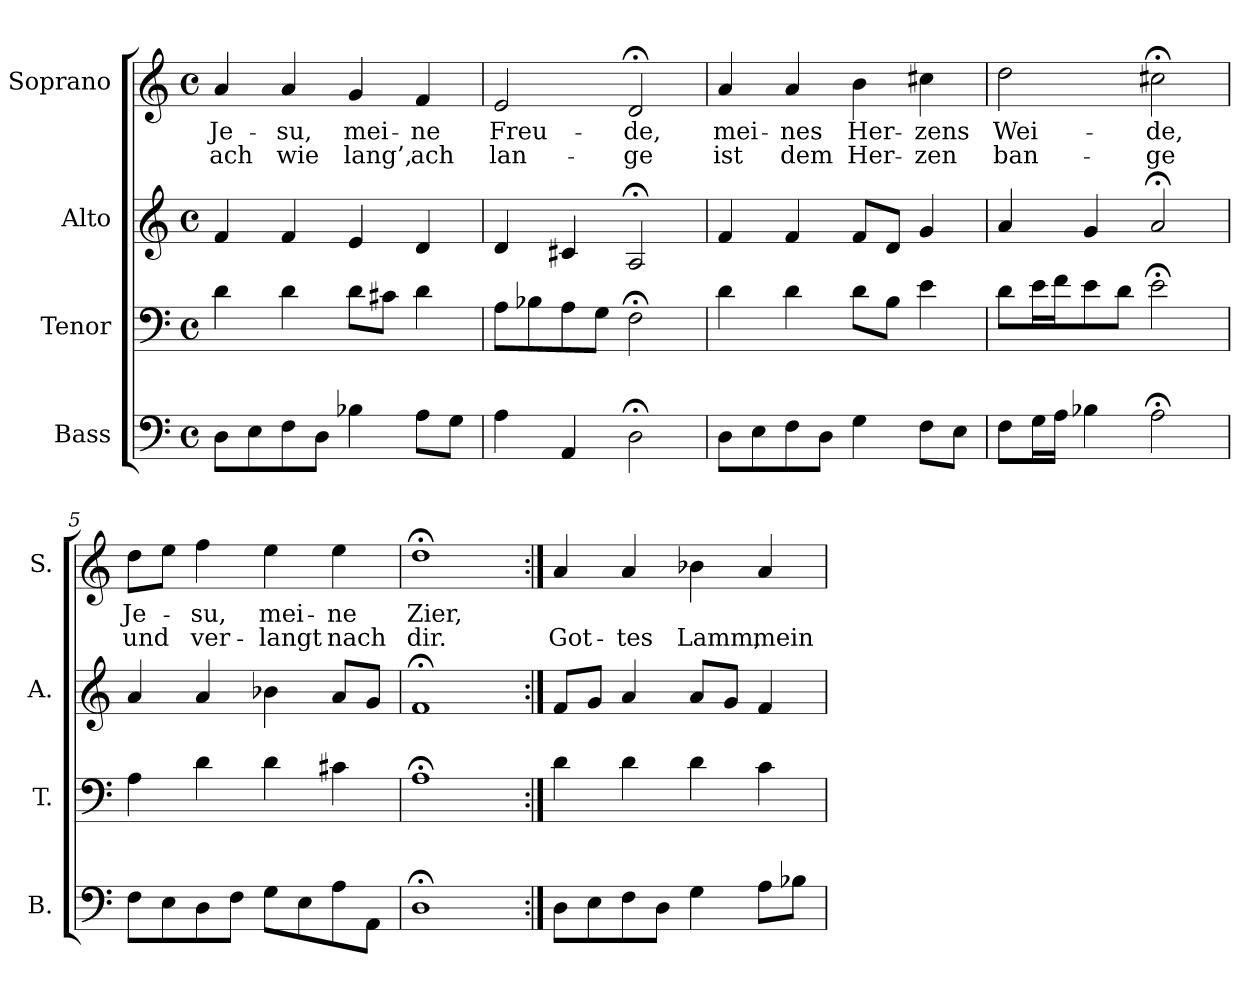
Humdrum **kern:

**kern	**kern	**kern	**kern	**text	**text
*part4	*part3	*part2	*part1	*part1	*part1
*staff4	*staff3	*staff2	*staff1	*staff1	*staff1
*I"Bass	*I"Tenor	*I"Alto	*I"Soprano	*	*
*I'B.	*I'T.	*I'A.	*I'S.	*	*
*clefF4	*clefF4	*clefG2	*clefG2	*	*
*k[]	*k[]	*k[]	*k[]	*	*
*a:	*a:	*a:	*a:	*	*
*M4/4	*M4/4	*M4/4	*M4/4	*	*
*met(c)	*met(c)	*met(c)	*met(c)	*	*
=1	=1	=1	=1	=1	=1
8D\L	4d\	4f/	4a/	Je-	ach
8E\	.	.	.	.	.
8F\	4d\	4f/	4a/	-su,	wie
8D\J	.	.	.	.	.
4B-X\	8d\L	4e/	4g/	mei-	lang’,
.	8c#X\J	.	.	.	.
8A\L	4d\	4d/	4f/	-ne	ach
8G\J	.	.	.	.	.
=2	=2	=2	=2	=2	=2
4A\	8A\L	4d/	2e/	Freu-	lan-
.	8B-X\	.	.	.	.
4AA/	8A\	4c#X/	.	.	.
.	8G\J	.	.	.	.
2D;<\	2F;<\	2A;</	2d;</	-de,	-ge
=3	=3	=3	=3	=3	=3
8D\L	4d\	4f/	4a/	mei-	ist
8E\	.	.	.	.	.
8F\	4d\	4f/	4a/	-nes	dem
8D\J	.	.	.	.	.
4G\	8d\L	8f/L	4b\	Her-	Her-
.	8B\J	8d/J	.	.	.
8F\L	4e\	4g/	4cc#X\	-zens	-zen
8E\J	.	.	.	.	.
=4	=4	=4	=4	=4	=4
8F\L	8d\L	4a/	2dd\	Wei-	ban-
16G\L	16e\L	.	.	.	.
16A\JJ	16f\J	.	.	.	.
4B-X\	8e\	4g/	.	.	.
.	8d\J	.	.	.	.
2A;<\	2e;<\	2a;</	2cc#X;<\	-de,	-ge
!!LO:LB:g=z
=5	=5	=5	=5	=5	=5
8F\L	4A\	4a/	8dd\L	Je-	und
8E\	.	.	8ee\J	.	.
8D\	4d\	4a/	4ff\	-su,	ver-
8F\J	.	.	.	.	.
8G\L	4d\	4b-X\	4ee\	mei-	-langt
8E\	.	.	.	.	.
8A\	4c#X\	8a/L	4ee\	-ne	nach
8AA\J	.	8g/J	.	.	.
=6	=6	=6	=6	=6	=6
1D;<	1A;<	1f;<	1dd;<	Zier,	dir.
=7:|!	=7:|!	=7:|!	=7:|!	=7:|!	=7:|!
8D\L	4d\	8f/L	4a/	.	Got-
8E\	.	8g/J	.	.	.
8F\	4d\	4a/	4a/	.	-tes
8D\J	.	.	.	.	.
4G\	4d\	8a/L	4b-X\	.	Lamm,
.	.	8g/J	.	.	.
8A\L	4c\	4f/	4a/	.	mein
8B-X\J	.	.	.	.	.
=	=	=	=	=	=
*-	*-	*-	*-	*-	*-
